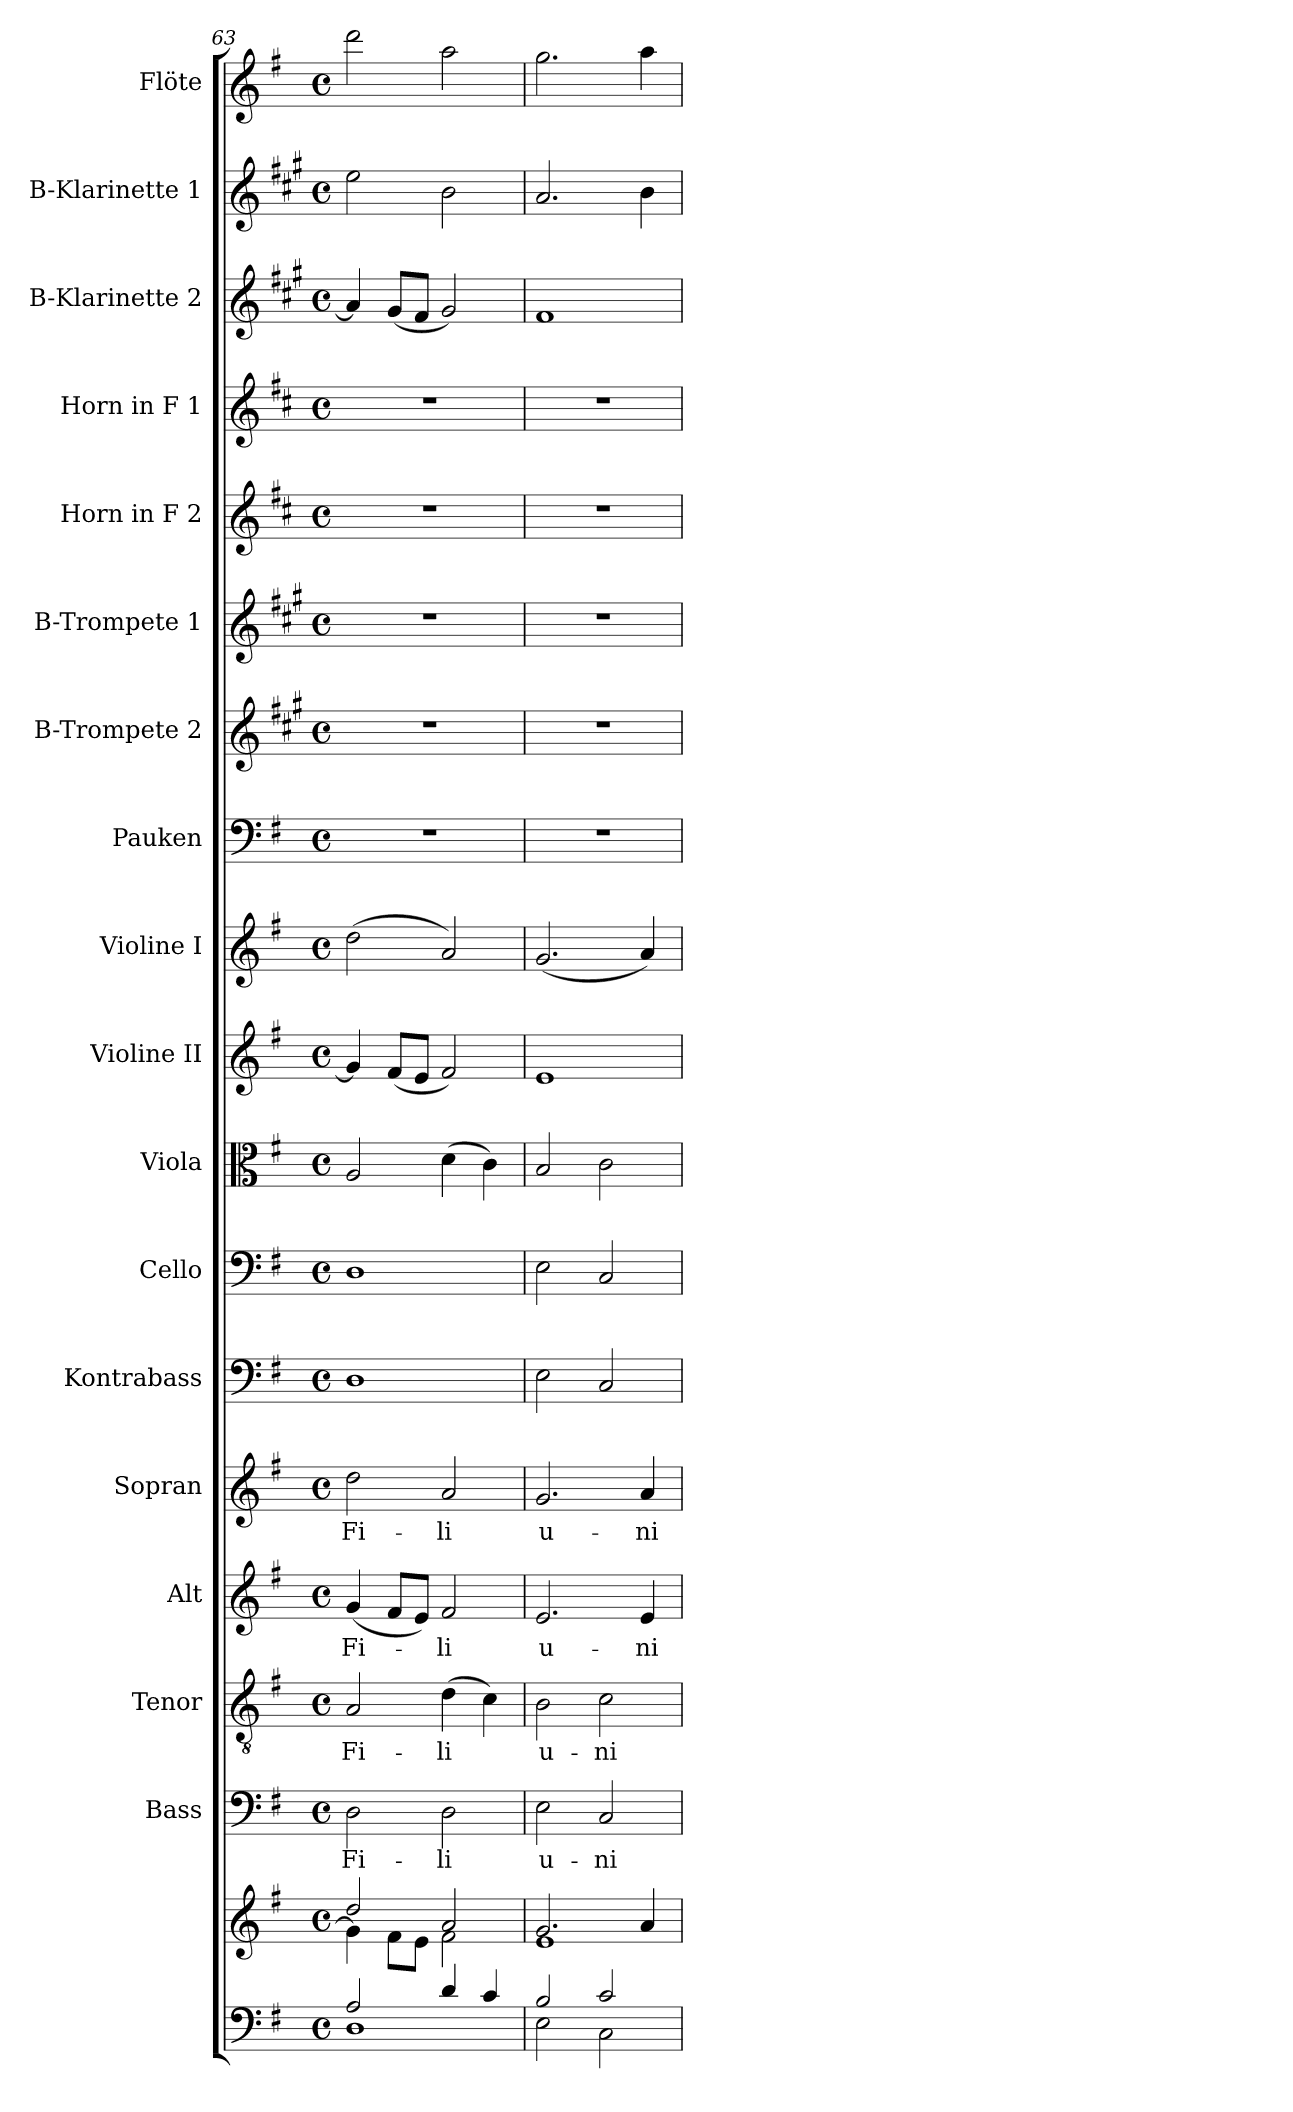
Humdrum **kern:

**kern	**kern	**kern	**text	**kern	**text	**kern	**text	**kern	**text	**kern	**kern	**kern	**kern	**kern	**kern	**kern	**kern	**kern	**kern	**kern	**kern	**kern
*part18	*part18	*part17	*part17	*part16	*part16	*part15	*part15	*part14	*part14	*part13	*part12	*part11	*part10	*part9	*part8	*part7	*part6	*part5	*part4	*part3	*part2	*part1
*staff19	*staff18	*staff17	*staff17	*staff16	*staff16	*staff15	*staff15	*staff14	*staff14	*staff13	*staff12	*staff11	*staff10	*staff9	*staff8	*staff7	*staff6	*staff5	*staff4	*staff3	*staff2	*staff1
*	*	*I"Bass	*	*I"Tenor	*	*I"Alt	*	*I"Sopran	*	*I"Kontrabass	*I"Cello	*I"Viola	*I"Violine II	*I"Violine I	*I"Pauken	*I"B-Trompete 2	*I"B-Trompete 1	*I"Horn in F 2	*I"Horn in F 1	*I"B-Klarinette 2	*I"B-Klarinette 1	*I"Flöte
*	*	*I'B.	*	*I'T.	*	*I'A.	*	*I'S.	*	*I'Kb.	*	*I'Vla.	*I'Vl. II	*I'Vl. I	*I'Pk.	*I'Trp. 2	*I'Trp. 1	*	*	*I'Kl. 2	*I'Kl. 1	*I'Fl.
!!LO:PB:g=z
*clefF4	*clefG2	*clefF4	*	*clefGv2	*	*clefG2	*	*clefG2	*	*clefF4	*clefF4	*clefC3	*clefG2	*clefG2	*clefF4	*clefG2	*clefG2	*clefG2	*clefG2	*clefG2	*clefG2	*clefG2
*	*	*	*	*	*	*	*	*	*	*ITrd7c12	*	*	*	*	*	*ITrd1c2	*ITrd1c2	*ITrd4c7	*ITrd4c7	*ITrd1c2	*ITrd1c2	*
*k[f#]	*k[f#]	*k[f#]	*	*k[f#]	*	*k[f#]	*	*k[f#]	*	*k[f#]	*k[f#]	*k[f#]	*k[f#]	*k[f#]	*k[f#]	*k[f#]	*k[f#]	*k[f#]	*k[f#]	*k[f#]	*k[f#]	*k[f#]
*G:	*G:	*G:	*	*G:	*	*G:	*	*G:	*	*G:	*G:	*G:	*G:	*G:	*G:	*G:	*G:	*G:	*G:	*G:	*G:	*G:
*M4/4	*M4/4	*M4/4	*	*M4/4	*	*M4/4	*	*M4/4	*	*M4/4	*M4/4	*M4/4	*M4/4	*M4/4	*M4/4	*M4/4	*M4/4	*M4/4	*M4/4	*M4/4	*M4/4	*M4/4
*met(c)	*met(c)	*met(c)	*	*met(c)	*	*met(c)	*	*met(c)	*	*met(c)	*met(c)	*met(c)	*met(c)	*met(c)	*met(c)	*met(c)	*met(c)	*met(c)	*met(c)	*met(c)	*met(c)	*met(c)
=63	=63	=63	=63	=63	=63	=63	=63	=63	=63	=63	=63	=63	=63	=63	=63	=63	=63	=63	=63	=63	=63	=63
*^	*^	*	*	*	*	*	*	*	*	*	*	*	*	*	*	*	*	*	*	*	*	*
!	!	!	!	!	!LO:LY:b	!	!LO:LY:b	!	!LO:LY:b	!	!LO:LY:b	!	!	!	!	!	!	!	!	!	!	!	!	!
2A/	1D	2dd/	4g\]	2D\	Fi-	2A/	Fi-	(<4g/	Fi-	2dd\	Fi-	1DD	1D	2A/	4g/]	(>2dd\	1r	1r	1r	1r	1r	4g/]	2dd\	2ddd\
.	.	.	8f#\L	.	.	.	.	8f#/L	.	.	.	.	.	.	(<8f#/L	.	.	.	.	.	.	(<8f#/L	.	.
.	.	.	8e\J	.	.	.	.	8e/J)	.	.	.	.	.	.	8e/J	.	.	.	.	.	.	8e/J	.	.
!	!	!	!	!	!LO:LY:b	!	!LO:LY:b	!	!LO:LY:b	!	!LO:LY:b	!	!	!	!	!	!	!	!	!	!	!	!	!
4d/	.	2a/	2f#\	2D\	-li	(>4d\	-li	2f#/	-li	2a/	-li	.	.	(>4d\	2f#/)	2a/)	.	.	.	.	.	2f#/)	2a\	2aa\
4c/	.	.	.	.	.	4c\)	.	.	.	.	.	.	.	4c\)	.	.	.	.	.	.	.	.	.	.
=64	=64	=64	=64	=64	=64	=64	=64	=64	=64	=64	=64	=64	=64	=64	=64	=64	=64	=64	=64	=64	=64	=64	=64	=64
!	!	!	!	!	!LO:LY:b	!	!LO:LY:b	!	!LO:LY:b	!	!LO:LY:b	!	!	!	!	!	!	!	!	!	!	!	!	!
2B/	2E\	2.g/	1e	2E\	u-	2B\	u-	2.e/	u-	2.g/	u-	2EE\	2E\	2B/	1e	(<2.g/	1r	1r	1r	1r	1r	1e	2.g/	2.gg\
!	!	!	!	!	!LO:LY:b	!	!LO:LY:b	!	!	!	!	!	!	!	!	!	!	!	!	!	!	!	!	!
2c/	2C\	.	.	2C/	-ni-	2c\	-ni-	.	.	.	.	2CC/	2C/	2c\	.	.	.	.	.	.	.	.	.	.
!	!	!	!	!	!	!	!	!	!LO:LY:b	!	!LO:LY:b	!	!	!	!	!	!	!	!	!	!	!	!	!
.	.	4a/	.	.	.	.	.	4e/	-ni-	4a/	-ni-	.	.	.	.	4a/)	.	.	.	.	.	.	4a\	4aa\
*v	*v	*	*	*	*	*	*	*	*	*	*	*	*	*	*	*	*	*	*	*	*	*	*	*
*	*v	*v	*	*	*	*	*	*	*	*	*	*	*	*	*	*	*	*	*	*	*	*	*
=	=	=	=	=	=	=	=	=	=	=	=	=	=	=	=	=	=	=	=	=	=	=
*-	*-	*-	*-	*-	*-	*-	*-	*-	*-	*-	*-	*-	*-	*-	*-	*-	*-	*-	*-	*-	*-	*-
